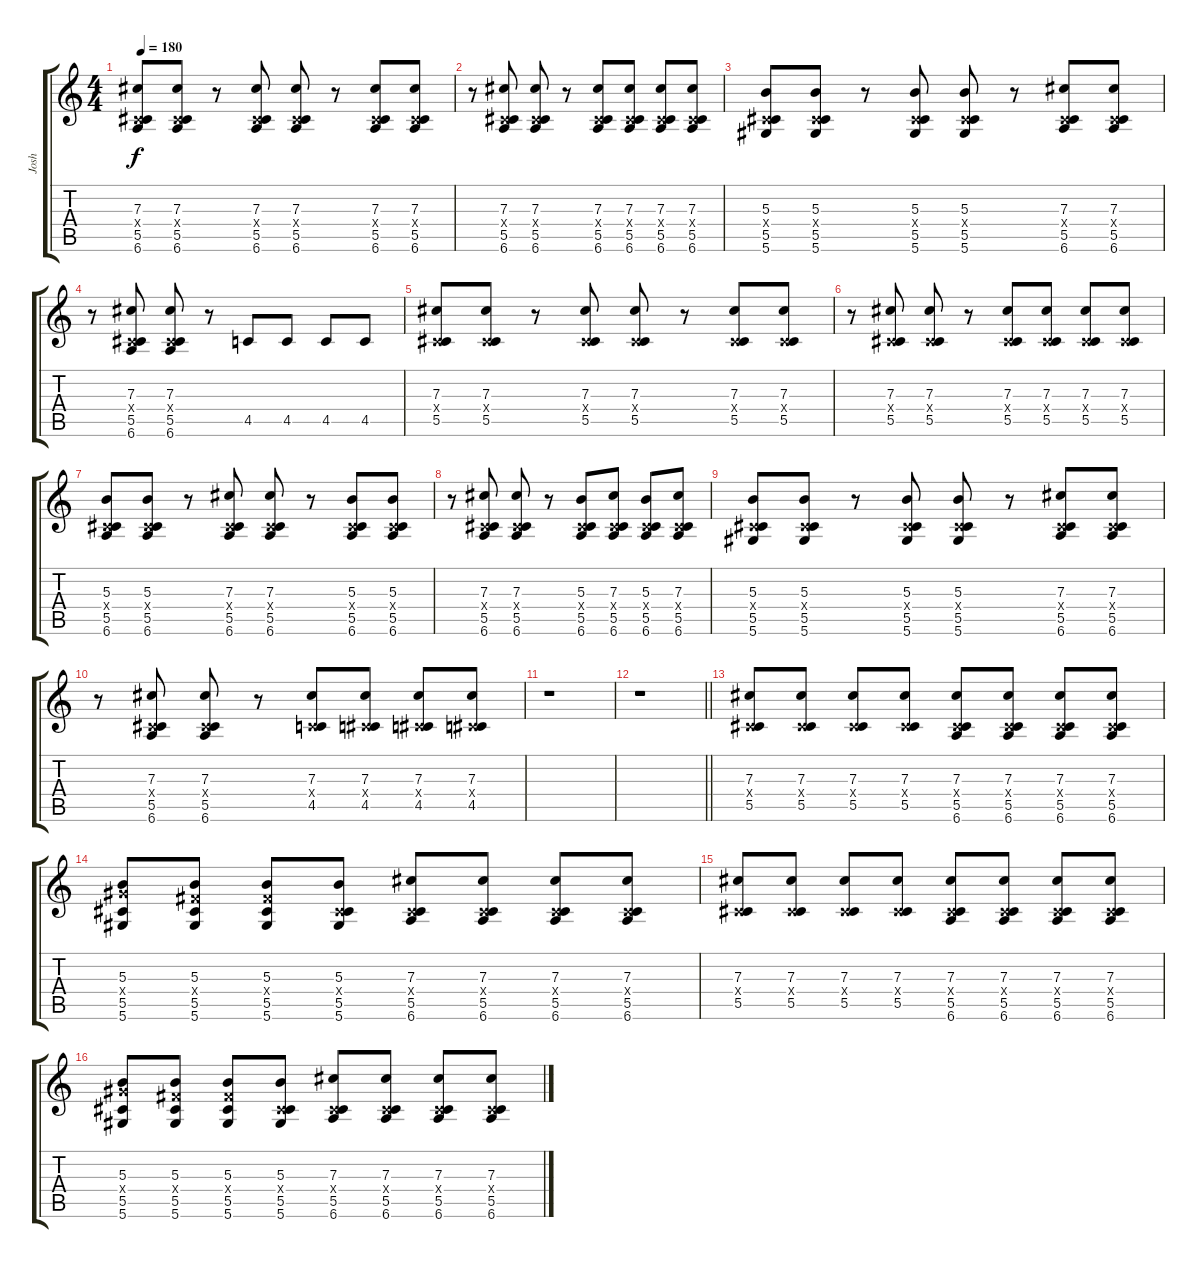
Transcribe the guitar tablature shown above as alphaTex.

\track ("Josh" "Josh") {instrument distortionguitar}
\staff {score tabs}
\tuning (Eb4 Bb3 Gb3 Db3 Ab2 Eb2) {hide}
\ts (4 4)
\section ("" "")
\tempo 180
\clef g2
\ks c
(7.3 0.4{x} 5.5 6.6).8{dy f} (7.3 0.4{x} 5.5 6.6).8 r.8 (7.3 0.4{x} 5.5 6.6).8 (7.3 0.4{x} 5.5 6.6).8 r.8 (7.3 0.4{x} 5.5 6.6).8 (7.3 0.4{x} 5.5 6.6).8 |
r.8 (7.3 0.4{x} 5.5 6.6).8 (7.3 0.4{x} 5.5 6.6).8 r.8 (7.3 0.4{x} 5.5 6.6).8 (7.3 0.4{x} 5.5 6.6).8 (7.3 0.4{x} 5.5 6.6).8 (7.3 0.4{x} 5.5 6.6).8 |
(5.3 0.4{x} 5.5 5.6).8 (5.3 0.4{x} 5.5 5.6).8 r.8 (5.3 0.4{x} 5.5 5.6).8 (5.3 0.4{x} 5.5 5.6).8 r.8 (7.3 0.4{x} 5.5 6.6).8 (7.3 0.4{x} 5.5 6.6).8 |
r.8 (7.3 0.4{x} 5.5 6.6).8 (7.3 0.4{x} 5.5 6.6).8 r.8 4.5.8 4.5.8 4.5.8 4.5.8 |
(7.3 0.4{x} 5.5).8 (7.3 0.4{x} 5.5).8 r.8 (7.3 0.4{x} 5.5).8 (7.3 0.4{x} 5.5).8 r.8 (7.3 0.4{x} 5.5).8 (7.3 0.4{x} 5.5).8 |
r.8 (7.3 0.4{x} 5.5).8 (7.3 0.4{x} 5.5).8 r.8 (7.3 0.4{x} 5.5).8 (7.3 0.4{x} 5.5).8 (7.3 0.4{x} 5.5).8 (7.3 0.4{x} 5.5).8 |
(5.3 0.4{x} 5.5 6.6).8 (5.3 0.4{x} 5.5 6.6).8 r.8 (7.3 0.4{x} 5.5 6.6).8 (7.3 0.4{x} 5.5 6.6).8 r.8 (5.3 0.4{x} 5.5 6.6).8 (5.3 0.4{x} 5.5 6.6).8 |
r.8 (7.3 0.4{x} 5.5 6.6).8 (7.3 0.4{x} 5.5 6.6).8 r.8 (5.3 0.4{x} 5.5 6.6).8 (7.3 0.4{x} 5.5 6.6).8 (5.3 0.4{x} 5.5 6.6).8 (7.3 0.4{x} 5.5 6.6).8 |
(5.3 0.4{x} 5.5 5.6).8 (5.3 0.4{x} 5.5 5.6).8 r.8 (5.3 0.4{x} 5.5 5.6).8 (5.3 0.4{x} 5.5 5.6).8 r.8 (7.3 0.4{x} 5.5 6.6).8 (7.3 0.4{x} 5.5 6.6).8 |
r.8 (7.3 0.4{x} 5.5 6.6).8 (7.3 0.4{x} 5.5 6.6).8 r.8 (7.3 0.4{x} 4.5).8 (7.3 0.4{x} 4.5).8 (7.3 0.4{x} 4.5).8 (7.3 0.4{x} 4.5).8 |
r.1 |
\barLineRight lightlight
r.1 |
\section ("" "")
(7.3 0.4{x} 5.5).8 (7.3 0.4{x} 5.5).8 (7.3 0.4{x} 5.5).8 (7.3 0.4{x} 5.5).8 (7.3 0.4{x} 5.5 6.6).8 (7.3 0.4{x} 5.5 6.6).8 (7.3 0.4{x} 5.5 6.6).8 (7.3 0.4{x} 5.5 6.6).8 |
(5.3 7.4{x} 5.5 5.6).8 (5.3 5.4{x} 5.5 5.6).8 (5.3 5.4{x} 5.5 5.6).8 (5.3 0.4{x} 5.5 5.6).8 (7.3 0.4{x} 5.5 6.6).8 (7.3 0.4{x} 5.5 6.6).8 (7.3 0.4{x} 5.5 6.6).8 (7.3 0.4{x} 5.5 6.6).8 |
(7.3 0.4{x} 5.5).8 (7.3 0.4{x} 5.5).8 (7.3 0.4{x} 5.5).8 (7.3 0.4{x} 5.5).8 (7.3 0.4{x} 5.5 6.6).8 (7.3 0.4{x} 5.5 6.6).8 (7.3 0.4{x} 5.5 6.6).8 (7.3 0.4{x} 5.5 6.6).8 |
(5.3 7.4{x} 5.5 5.6).8 (5.3 5.4{x} 5.5 5.6).8 (5.3 5.4{x} 5.5 5.6).8 (5.3 0.4{x} 5.5 5.6).8 (7.3 0.4{x} 5.5 6.6).8 (7.3 0.4{x} 5.5 6.6).8 (7.3 0.4{x} 5.5 6.6).8 (7.3 0.4{x} 5.5 6.6).8
